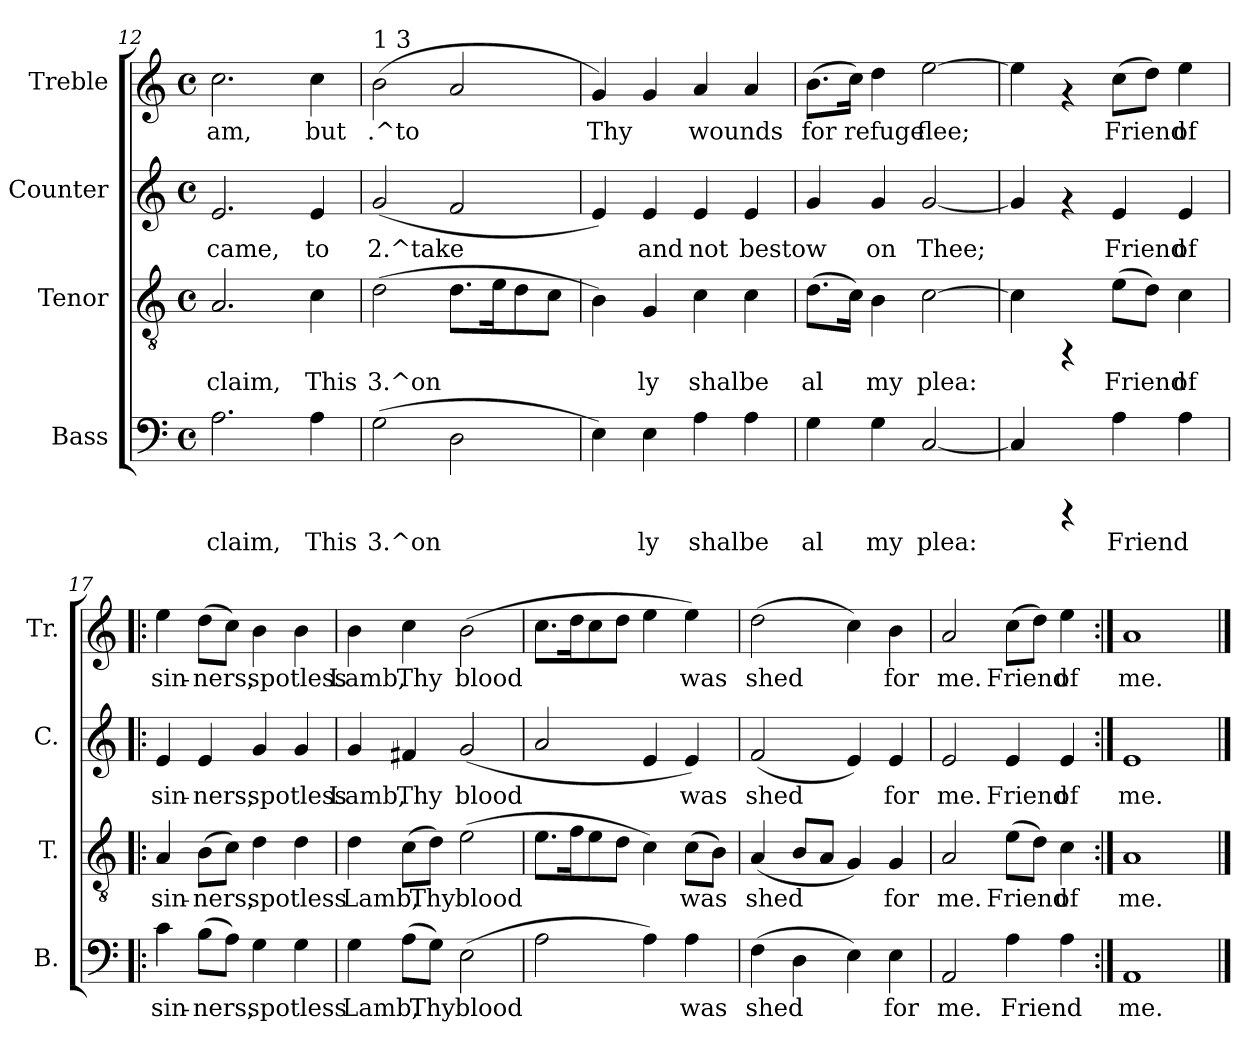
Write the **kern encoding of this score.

**kern	**text	**kern	**text	**kern	**text	**kern	**text
*part4	*part4	*part3	*part3	*part2	*part2	*part1	*part1
*staff4	*staff4	*staff3	*staff3	*staff2	*staff2	*staff1	*staff1
*I"Bass	*	*I"Tenor	*	*I"Counter	*	*I"Treble	*
*I'B.	*	*I'T.	*	*I'C.	*	*I'Tr.	*
*clefF4	*	*clefGv2	*	*clefG2	*	*clefG2	*
*k[]	*	*k[]	*	*k[]	*	*k[]	*
*C:	*	*C:	*	*C:	*	*C:	*
*M4/4	*	*M4/4	*	*M4/4	*	*M4/4	*
*met(c)	*	*met(c)	*	*met(c)	*	*met(c)	*
=12	=12	=12	=12	=12	=12	=12	=12
!	!LO:LY:b:rj	!	!LO:LY:b:rj	!	!LO:LY:b:rj	!	!LO:LY:b:rj
2.A\	claim,	2.A/	claim,	2.e/	came,	2.cc\	am,
!	!LO:LY:b:rj	!	!LO:LY:b:rj	!	!LO:LY:b:rj	!	!LO:LY:b:rj
4A\	This	4c\	This	4e/	to	4cc\	but
!!LO:PB:g=z
=13	=13	=13	=13	=13	=13	=13	=13
!	!	!	!	!	!	!LO:TX:a:t=1 3	!
!	!LO:LY:b:rj	!	!LO:LY:b:rj	!	!LO:LY:b:rj	!	!LO:LY:b:rj
(>2G\	3.^on-	(>2d\	3.^on-	(<2g/	2.^take-	(>2b\	.^to-
!	!LO:LY:b:rj	!	!LO:LY:b:rj	!	!LO:LY:b:rj	!	!LO:LY:b:rj
2D\	--	8.d\L	--	2f/	--	2a/	--
!	!	!	!LO:LY:b:rj	!	!	!	!
.	.	16e\	--	.	.	.	.
!	!	!	!LO:LY:b:rj	!	!	!	!
.	.	8d\	--	.	.	.	.
!	!	!	!LO:LY:b:rj	!	!	!	!
.	.	8c\J	--	.	.	.	.
=14	=14	=14	=14	=14	=14	=14	=14
!	!LO:LY:b:rj	!	!LO:LY:b:rj	!	!LO:LY:b:rj	!	!LO:LY:b:rj
4E\)	--	4B\)	--	4e/)	--	4g/)	-Thy
!	!LO:LY:b:rj	!	!LO:LY:b:rj	!	!LO:LY:b:rj	!	!LO:LY:b:rj
4E\	-ly	4G/	-ly	4e/	-and	4g/	.
!	!LO:LY:b:rj	!	!LO:LY:b:rj	!	!LO:LY:b:rj	!	!LO:LY:b:rj
4A\	shal	4c\	shal	4e/	not	4a/	wounds
!	!LO:LY:b:rj	!	!LO:LY:b:rj	!	!LO:LY:b:rj	!	!LO:LY:b:rj
4A\	be	4c\	be	4e/	bestow	4a/	.
=15	=15	=15	=15	=15	=15	=15	=15
!	!LO:LY:b:rj	!	!LO:LY:b:rj	!	!LO:LY:b:rj	!	!LO:LY:b:rj
4G\	al	(>8.d\L	al	4g/	.	(>8.b\L	for
!	!	!	!LO:LY:b:rj	!	!	!	!LO:LY:b:rj
.	.	16c\J)	.	.	.	16cc\J)	refuge
!	!LO:LY:b:rj	!	!LO:LY:b:rj	!	!LO:LY:b:rj	!	!LO:LY:b:rj
4G\	my	4B\	my	4g/	on	4dd\	.
!	!LO:LY:b:rj	!	!LO:LY:b:rj	!	!LO:LY:b:rj	!	!LO:LY:b:rj
[<2C/	plea:	[>2c\	plea:	[<2g/	Thee;	[>2ee\	flee;
=16	=16	=16	=16	=16	=16	=16	=16
!	!LO:LY:b:rj	!	!LO:LY:b:rj	!	!LO:LY:b:rj	!	!LO:LY:b:rj
4C/]	.	4c\]	.	4g/]	.	4ee\]	.
4rCCC	.	4rFF	.	4rf	.	4rf	.
!	!LO:LY:b:rj	!	!LO:LY:b:rj	!	!LO:LY:b:rj	!	!LO:LY:b:rj
4A\	Friend	(>8e\L	Friend	4e/	Friend	(>8cc\L	Friend
!	!	!	!LO:LY:b:rj	!	!	!	!LO:LY:b:rj
.	.	8d\J)	.	.	.	8dd\J)	.
!	!LO:LY:b:rj	!	!LO:LY:b:rj	!	!LO:LY:b:rj	!	!LO:LY:b:rj
4A\	.	4c\	of	4e/	of	4ee\	of
=17!|:	=17!|:	=17!|:	=17!|:	=17!|:	=17!|:	=17!|:	=17!|:
!	!LO:LY:b:rj	!	!LO:LY:b:rj	!	!LO:LY:b:rj	!	!LO:LY:b:rj
4c\	sin-	4A/	sin-	4e/	sin-	4ee\	sin-
!	!LO:LY:b:rj	!	!LO:LY:b:rj	!	!LO:LY:b:rj	!	!LO:LY:b:rj
(>8B\L	-ners,	(>8B\L	-ners,	4e/	-ners,	(>8dd\L	-ners,
!	!LO:LY:b:rj	!	!LO:LY:b:rj	!	!	!	!LO:LY:b:rj
8A\J)	.	8c\J)	.	.	.	8cc\J)	.
!	!LO:LY:b:rj	!	!LO:LY:b:rj	!	!LO:LY:b:rj	!	!LO:LY:b:rj
4G\	spotless	4d\	spotless	4g/	spotless	4b\	spotless
!	!LO:LY:b:rj	!	!LO:LY:b:rj	!	!LO:LY:b:rj	!	!LO:LY:b:rj
4G\	.	4d\	.	4g/	.	4b\	.
=18	=18	=18	=18	=18	=18	=18	=18
!	!LO:LY:b:rj	!	!LO:LY:b:rj	!	!LO:LY:b:rj	!	!LO:LY:b:rj
4G\	Lamb,	4d\	Lamb,	4g/	Lamb,	4b\	Lamb,
!	!LO:LY:b:rj	!	!LO:LY:b:rj	!	!LO:LY:b:rj	!	!LO:LY:b:rj
(>8A\L	.	(>8c\L	.	4f#X/	Thy	4cc\	Thy
!	!LO:LY:b:rj	!	!LO:LY:b:rj	!	!	!	!
8G\J)	Thy	8d\J)	Thy	.	.	.	.
!	!LO:LY:b:rj	!	!LO:LY:b:rj	!	!LO:LY:b:rj	!	!LO:LY:b:rj
(>2E\	blood-	(>2e\	blood-	(<2g/	blood-	(>2b\	blood-
=19	=19	=19	=19	=19	=19	=19	=19
!	!LO:LY:b:rj	!	!LO:LY:b:rj	!	!LO:LY:b:rj	!	!LO:LY:b:rj
2A\	--	8.e\L	--	2a/	--	8.cc\L	--
!	!	!	!LO:LY:b:rj	!	!	!	!LO:LY:b:rj
.	.	16f\	--	.	.	16dd\	--
!	!	!	!LO:LY:b:rj	!	!	!	!LO:LY:b:rj
.	.	8e\	--	.	.	8cc\	--
!	!	!	!LO:LY:b:rj	!	!	!	!LO:LY:b:rj
.	.	8d\J	--	.	.	8dd\J	--
!	!LO:LY:b:rj	!	!LO:LY:b:rj	!	!LO:LY:b:rj	!	!LO:LY:b:rj
4A\)	--	4c\)	--	4e/	--	4ee\	--
!	!LO:LY:b:rj	!	!LO:LY:b:rj	!	!LO:LY:b:rj	!	!LO:LY:b:rj
4A\	-was	(>8c\L	-was	4e/)	-was	4ee\)	-was
!	!	!	!LO:LY:b:rj	!	!	!	!
.	.	8B\J)	.	.	.	.	.
=20	=20	=20	=20	=20	=20	=20	=20
!	!LO:LY:b:rj	!	!LO:LY:b:rj	!	!LO:LY:b:rj	!	!LO:LY:b:rj
(>4F\	shed	(<4A/	shed	(<2f/	shed	(>2dd\	shed
!	!LO:LY:b:rj	!	!LO:LY:b:rj	!	!	!	!
4D\	.	8B/L	.	.	.	.	.
!	!	!	!LO:LY:b:rj	!	!	!	!
.	.	8A/J	.	.	.	.	.
!	!LO:LY:b:rj	!	!LO:LY:b:rj	!	!LO:LY:b:rj	!	!LO:LY:b:rj
4E\)	.	4G/)	.	4e/)	.	4cc\)	.
!	!LO:LY:b:rj	!	!LO:LY:b:rj	!	!LO:LY:b:rj	!	!LO:LY:b:rj
4E\	for	4G/	for	4e/	for	4b\	for
=21	=21	=21	=21	=21	=21	=21	=21
!	!LO:LY:b:rj	!	!LO:LY:b:rj	!	!LO:LY:b:rj	!	!LO:LY:b:rj
2AA/	me.	2A/	me.	2e/	me.	2a/	me.
!	!LO:LY:b:rj	!	!LO:LY:b:rj	!	!LO:LY:b:rj	!	!LO:LY:b:rj
4A\	Friend	(>8e\L	Friend	4e/	Friend	(>8cc\L	Friend
!	!	!	!LO:LY:b:rj	!	!	!	!LO:LY:b:rj
.	.	8d\J)	.	.	.	8dd\J)	.
!	!LO:LY:b:rj	!	!LO:LY:b:rj	!	!LO:LY:b:rj	!	!LO:LY:b:rj
4A\	.	4c\	of	4e/	of	4ee\	of
=22:|!	=22:|!	=22:|!	=22:|!	=22:|!	=22:|!	=22:|!	=22:|!
!	!LO:LY:b:rj	!	!LO:LY:b:rj	!	!LO:LY:b:rj	!	!LO:LY:b:rj
1AA	me.	1A	me.	1e	me.	1a	me.
==	==	==	==	==	==	==	==
*-	*-	*-	*-	*-	*-	*-	*-
